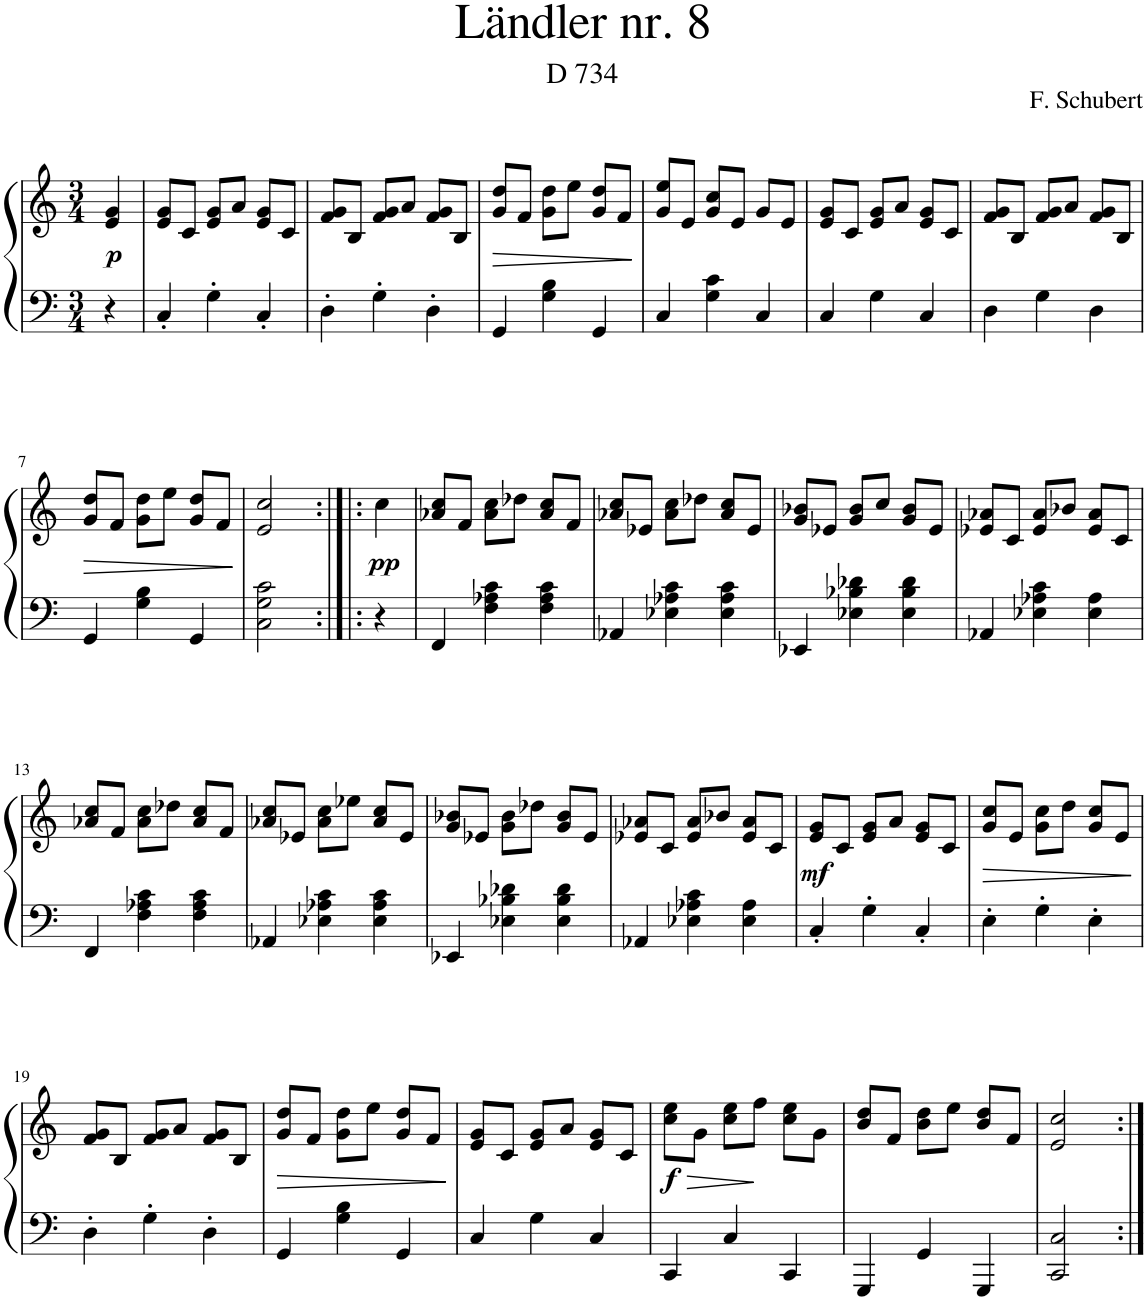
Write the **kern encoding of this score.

**kern	**kern	**dynam
*part1	*part1	*part1
*staff2	*staff1	*staff1/2
*I"Piano	*	*
*I'Pno.	*	*
*clefF4	*clefG2	*
*k[]	*k[]	*
*M3/4	*M3/4	*
=	=	=
!	!	!LO:DY:b
4r	4e/ 4g/	p
=1	=1	=1
4C'/	8e/ 8g/L	.
.	8c/J	.
4G'\	8e/ 8g/L	.
.	8a/J	.
4C'/	8e/ 8g/L	.
.	8c/J	.
=2	=2	=2
4D'\	8f/ 8g/L	.
.	8B/J	.
4G'\	8f/ 8g/L	.
.	8a/J	.
4D'\	8f/ 8g/L	.
.	8B/J	.
=3	=3	=3
!	!	!LO:HP:b
4GG/	8g/ 8dd/L	>
.	8f/J	.
4G\ 4B\	8g\ 8dd\L	.
.	8ee\J	.
4GG/	8g/ 8dd/L	.
.	8f/J	.
.	.	]
=4	=4	=4
4C/	8g/ 8ee/L	.
.	8e/J	.
4G\ 4c\	8g/ 8cc/L	.
.	8e/J	.
4C/	8g/L	.
.	8e/J	.
=5	=5	=5
4C/	8e/ 8g/L	.
.	8c/J	.
4G\	8e/ 8g/L	.
.	8a/J	.
4C/	8e/ 8g/L	.
.	8c/J	.
=6	=6	=6
4D\	8f/ 8g/L	.
.	8B/J	.
4G\	8f/ 8g/L	.
.	8a/J	.
4D\	8f/ 8g/L	.
.	8B/J	.
!!LO:LB:g=z
=7	=7	=7
!	!	!LO:HP:b
4GG/	8g/ 8dd/L	>
.	8f/J	.
4G\ 4B\	8g\ 8dd\L	.
.	8ee\J	.
4GG/	8g/ 8dd/L	.
.	8f/J	.
.	.	]
=8	=8	=8
2C\ 2G\ 2c\	2e/ 2cc/	.
=8X1:|!|:	=8X1:|!|:	=8X1:|!|:
!	!	!LO:DY:b
4r	4cc\	pp
=9	=9	=9
4FF/	8a-X/ 8cc/L	.
.	8f/J	.
4F\ 4A-X\ 4c\	8a-\ 8cc\L	.
.	8dd-X\J	.
4F\ 4A-\ 4c\	8a-/ 8cc/L	.
.	8f/J	.
=10	=10	=10
4AA-X/	8a-X/ 8cc/L	.
.	8e-X/J	.
4E-X\ 4A-X\ 4c\	8a-\ 8cc\L	.
.	8dd-X\J	.
4E-\ 4A-\ 4c\	8a-/ 8cc/L	.
.	8e-/J	.
=11	=11	=11
4EE-X/	8g/ 8b-X/L	.
.	8e-X/J	.
4E-X\ 4B-X\ 4d-X\	8g/ 8b-/L	.
.	8cc/J	.
4E-\ 4B-\ 4d-\	8g/ 8b-/L	.
.	8e-/J	.
=12	=12	=12
4AA-X/	8e-X/ 8a-X/L	.
.	8c/J	.
4E-X\ 4A-X\ 4c\	8e-/ 8a-/L	.
.	8b-X/J	.
4E-\ 4A-\	8e-/ 8a-/L	.
.	8c/J	.
!!LO:LB:g=z
=13	=13	=13
4FF/	8a-X/ 8cc/L	.
.	8f/J	.
4F\ 4A-X\ 4c\	8a-\ 8cc\L	.
.	8dd-X\J	.
4F\ 4A-\ 4c\	8a-/ 8cc/L	.
.	8f/J	.
=14	=14	=14
4AA-X/	8a-X/ 8cc/L	.
.	8e-X/J	.
4E-X\ 4A-X\ 4c\	8a-\ 8cc\L	.
.	8ee-X\J	.
4E-\ 4A-\ 4c\	8a-/ 8cc/L	.
.	8e-/J	.
=15	=15	=15
4EE-X/	8g/ 8b-X/L	.
.	8e-X/J	.
4E-X\ 4B-X\ 4d-X\	8g\ 8b-\L	.
.	8dd-X\J	.
4E-\ 4B-\ 4d-\	8g/ 8b-/L	.
.	8e-/J	.
=16	=16	=16
4AA-X/	8e-X/ 8a-X/L	.
.	8c/J	.
4E-X\ 4A-X\ 4c\	8e-/ 8a-/L	.
.	8b-X/J	.
4E-\ 4A-\	8e-/ 8a-/L	.
.	8c/J	.
=17	=17	=17
!	!	!LO:DY:b
4C'/	8e/ 8g/L	mf
.	8c/J	.
4G'\	8e/ 8g/L	.
.	8a/J	.
4C'/	8e/ 8g/L	.
.	8c/J	.
=18	=18	=18
!	!	!LO:HP:b
4E'\	8g/ 8cc/L	>
.	8e/J	.
4G'\	8g\ 8cc\L	.
.	8dd\J	.
4E'\	8g/ 8cc/L	.
.	8e/J	.
.	.	]
!!LO:LB:g=z
=19	=19	=19
4D'\	8f/ 8g/L	.
.	8B/J	.
4G'\	8f/ 8g/L	.
.	8a/J	.
4D'\	8f/ 8g/L	.
.	8B/J	.
=20	=20	=20
!	!	!LO:HP:b
4GG/	8g/ 8dd/L	>
.	8f/J	.
4G\ 4B\	8g\ 8dd\L	.
.	8ee\J	.
4GG/	8g/ 8dd/L	.
.	8f/J	.
.	.	]
=21	=21	=21
4C/	8e/ 8g/L	.
.	8c/J	.
4G\	8e/ 8g/L	.
.	8a/J	.
4C/	8e/ 8g/L	.
.	8c/J	.
=22	=22	=22
!	!	!LO:HP:b
!	!	!LO:DY:n=1:b
4CC/	8cc\ 8ee\L	> f
.	8g\J	.
4C/	8cc\ 8ee\L	.
.	8ff\J	.
4CC/	8cc\ 8ee\L	.
.	8g\J	.
.	.	]
=23	=23	=23
4GGG/	8b/ 8dd/L	.
.	8f/J	.
4GG/	8b\ 8dd\L	.
.	8ee\J	.
4GGG/	8b/ 8dd/L	.
.	8f/J	.
=24	=24	=24
2CC/ 2C/	2e/ 2cc/	.
=:|!	=:|!	=:|!
*-	*-	*-
